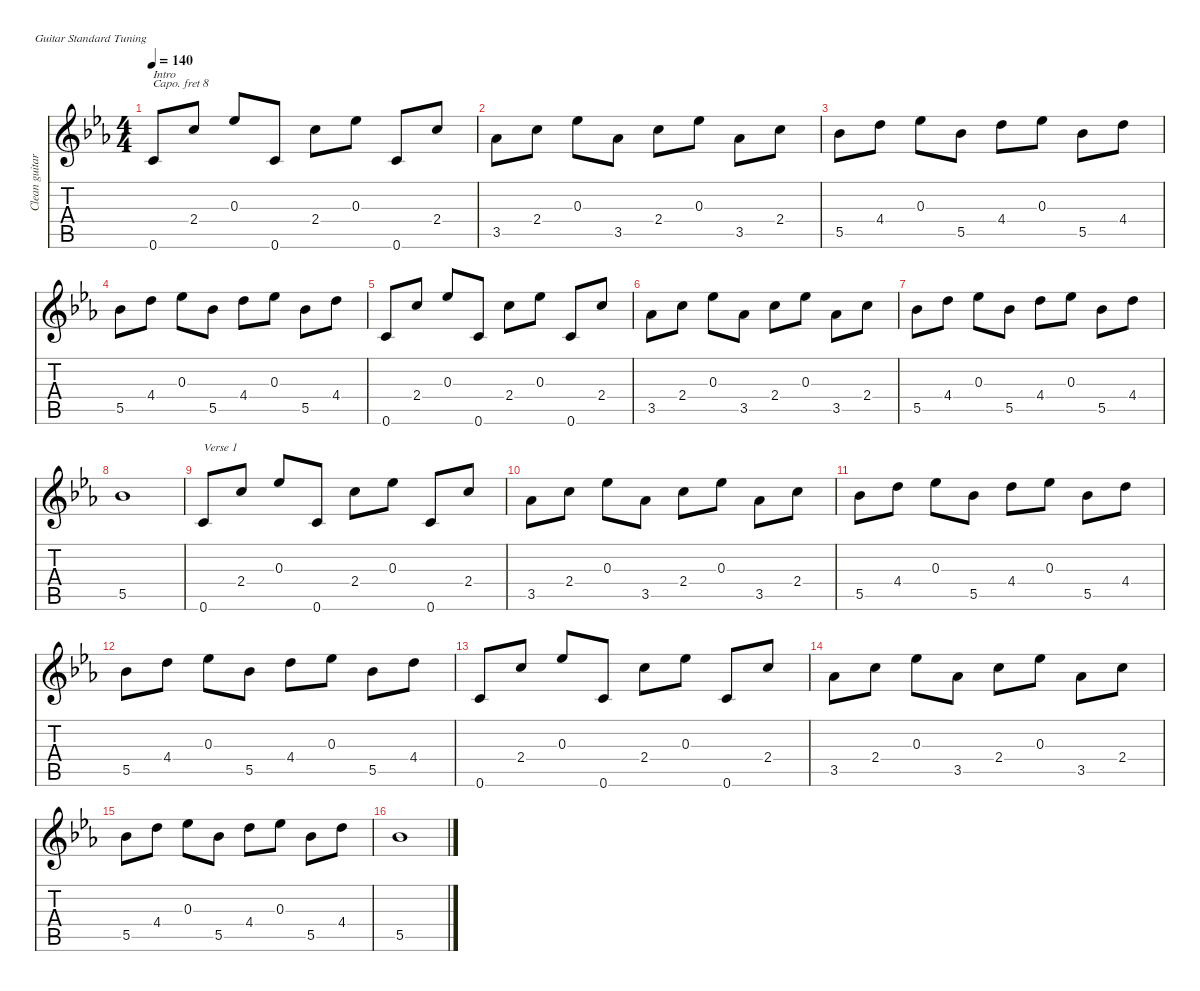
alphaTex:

\defaultSystemsLayout 4
\hideDynamics
\bracketExtendMode nobrackets
\otherSystemsTrackNameOrientation horizontal
\track ("Clean Guitar" "Clean guitar") {instrument electricguitarclean}
\staff {score tabs}
\capo 8
\tuning (E4 B3 G3 D3 A2 E2)
\ts (4 4)
\tempo 140
\clef g2
\ks cminor
0.6{acc forcenatural}.8{txt "Intro" dy mf instrument electricguitarclean beam Up} 2.4{acc forcenatural}.8{beam Up} 0.3{acc b}.8{beam Up} 0.6{acc forcenatural}.8{beam Up} 2.4{acc forcenatural}.8{beam Down} 0.3{acc b}.8{beam Down} 0.6{acc forcenatural}.8{beam Up} 2.4{acc forcenatural}.8{beam Up} |
3.5{acc b}.8{beam Down} 2.4{acc forcenatural}.8{beam Down} 0.3{acc b}.8{beam Down} 3.5{acc b}.8{beam Down} 2.4{acc forcenatural}.8{beam Down} 0.3{acc b}.8{beam Down} 3.5{acc b}.8{beam Down} 2.4{acc forcenatural}.8{beam Down} |
5.5{acc b}.8{beam Down} 4.4{acc forcenatural}.8{beam Down} 0.3{acc b}.8{beam Down} 5.5{acc b}.8{beam Down} 4.4{acc forcenatural}.8{beam Down} 0.3{acc b}.8{beam Down} 5.5{acc b}.8{beam Down} 4.4{acc forcenatural}.8{beam Down} |
5.5{acc b}.8{beam Down} 4.4{acc forcenatural}.8{beam Down} 0.3{acc b}.8{beam Down} 5.5{acc b}.8{beam Down} 4.4{acc forcenatural}.8{beam Down} 0.3{acc b}.8{beam Down} 5.5{acc b}.8{beam Down} 4.4{acc forcenatural}.8{beam Down} |
0.6{acc forcenatural}.8{beam Up} 2.4{acc forcenatural}.8{beam Up} 0.3{acc b}.8{beam Up} 0.6{acc forcenatural}.8{beam Up} 2.4{acc forcenatural}.8{beam Down} 0.3{acc b}.8{beam Down} 0.6{acc forcenatural}.8{beam Up} 2.4{acc forcenatural}.8{beam Up} |
3.5{acc b}.8{beam Down} 2.4{acc forcenatural}.8{beam Down} 0.3{acc b}.8{beam Down} 3.5{acc b}.8{beam Down} 2.4{acc forcenatural}.8{beam Down} 0.3{acc b}.8{beam Down} 3.5{acc b}.8{beam Down} 2.4{acc forcenatural}.8{beam Down} |
5.5{acc b}.8{beam Down} 4.4{acc forcenatural}.8{beam Down} 0.3{acc b}.8{beam Down} 5.5{acc b}.8{beam Down} 4.4{acc forcenatural}.8{beam Down} 0.3{acc b}.8{beam Down} 5.5{acc b}.8{beam Down} 4.4{acc forcenatural}.8{beam Down} |
5.5{acc b}.1{beam Down} |
0.6{acc forcenatural}.8{txt "Verse 1" beam Up} 2.4{acc forcenatural}.8{beam Up} 0.3{acc b}.8{beam Up} 0.6{acc forcenatural}.8{beam Up} 2.4{acc forcenatural}.8{beam Down} 0.3{acc b}.8{beam Down} 0.6{acc forcenatural}.8{beam Up} 2.4{acc forcenatural}.8{beam Up} |
3.5{acc b}.8{beam Down} 2.4{acc forcenatural}.8{beam Down} 0.3{acc b}.8{beam Down} 3.5{acc b}.8{beam Down} 2.4{acc forcenatural}.8{beam Down} 0.3{acc b}.8{beam Down} 3.5{acc b}.8{beam Down} 2.4{acc forcenatural}.8{beam Down} |
5.5{acc b}.8{beam Down} 4.4{acc forcenatural}.8{beam Down} 0.3{acc b}.8{beam Down} 5.5{acc b}.8{beam Down} 4.4{acc forcenatural}.8{beam Down} 0.3{acc b}.8{beam Down} 5.5{acc b}.8{beam Down} 4.4{acc forcenatural}.8{beam Down} |
5.5{acc b}.8{beam Down} 4.4{acc forcenatural}.8{beam Down} 0.3{acc b}.8{beam Down} 5.5{acc b}.8{beam Down} 4.4{acc forcenatural}.8{beam Down} 0.3{acc b}.8{beam Down} 5.5{acc b}.8{beam Down} 4.4{acc forcenatural}.8{beam Down} |
0.6{acc forcenatural}.8{beam Up} 2.4{acc forcenatural}.8{beam Up} 0.3{acc b}.8{beam Up} 0.6{acc forcenatural}.8{beam Up} 2.4{acc forcenatural}.8{beam Down} 0.3{acc b}.8{beam Down} 0.6{acc forcenatural}.8{beam Up} 2.4{acc forcenatural}.8{beam Up} |
3.5{acc b}.8{beam Down} 2.4{acc forcenatural}.8{beam Down} 0.3{acc b}.8{beam Down} 3.5{acc b}.8{beam Down} 2.4{acc forcenatural}.8{beam Down} 0.3{acc b}.8{beam Down} 3.5{acc b}.8{beam Down} 2.4{acc forcenatural}.8{beam Down} |
5.5{acc b}.8{beam Down} 4.4{acc forcenatural}.8{beam Down} 0.3{acc b}.8{beam Down} 5.5{acc b}.8{beam Down} 4.4{acc forcenatural}.8{beam Down} 0.3{acc b}.8{beam Down} 5.5{acc b}.8{beam Down} 4.4{acc forcenatural}.8{beam Down} |
5.5{acc b}.1{beam Down}
